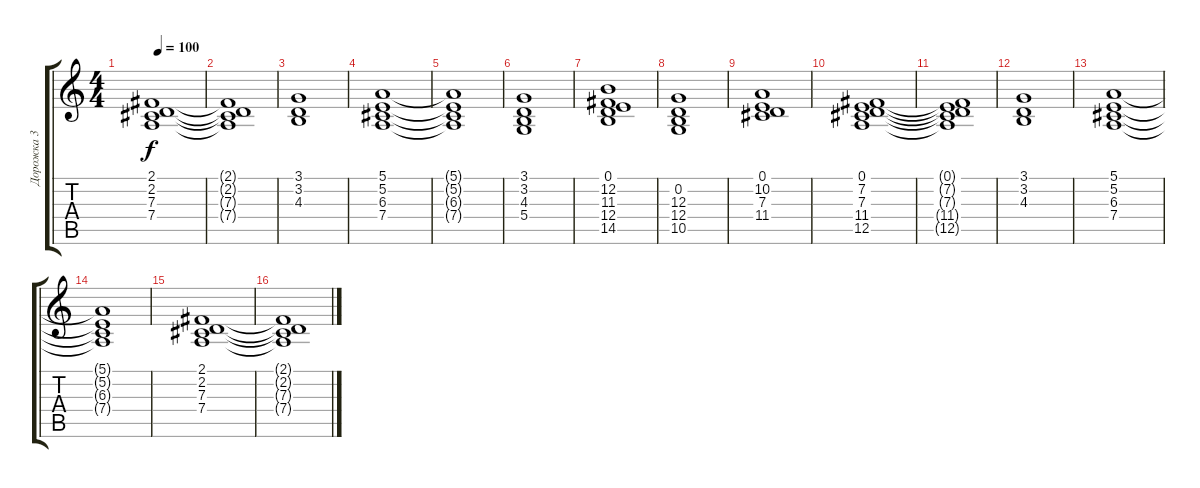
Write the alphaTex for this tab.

\track ("Дорожка 3" "Дорожка 3") {instrument synthstrings1}
\staff {score tabs}
\tuning (E4 B3 G3 D3 A2 E2) {hide}
\ts (4 4)
\tempo 100
\clef g2
\ks c
(2.1 2.2 7.3 7.4).1{dy f} |
(2.1{t} 2.2{t} 7.3{t} 7.4{t}).1 |
(3.1 3.2 4.3).1 |
(5.1 5.2 6.3 7.4).1 |
(5.1{t} 5.2{t} 6.3{t} 7.4{t}).1 |
(3.1 3.2 4.3 5.4).1 |
(0.1 12.2 11.3 12.4 14.5).1 |
(0.2 12.3 12.4 10.5).1 |
(0.1 10.2 7.3 11.4).1 |
(0.1 7.2 7.3 11.4 12.5).1 |
(0.1{t} 7.2{t} 7.3{t} 11.4{t} 12.5{t}).1 |
(3.1 3.2 4.3).1 |
(5.1 5.2 6.3 7.4).1 |
(5.1{t} 5.2{t} 6.3{t} 7.4{t}).1 |
(2.1 2.2 7.3 7.4).1 |
(2.1{t} 2.2{t} 7.3{t} 7.4{t}).1
